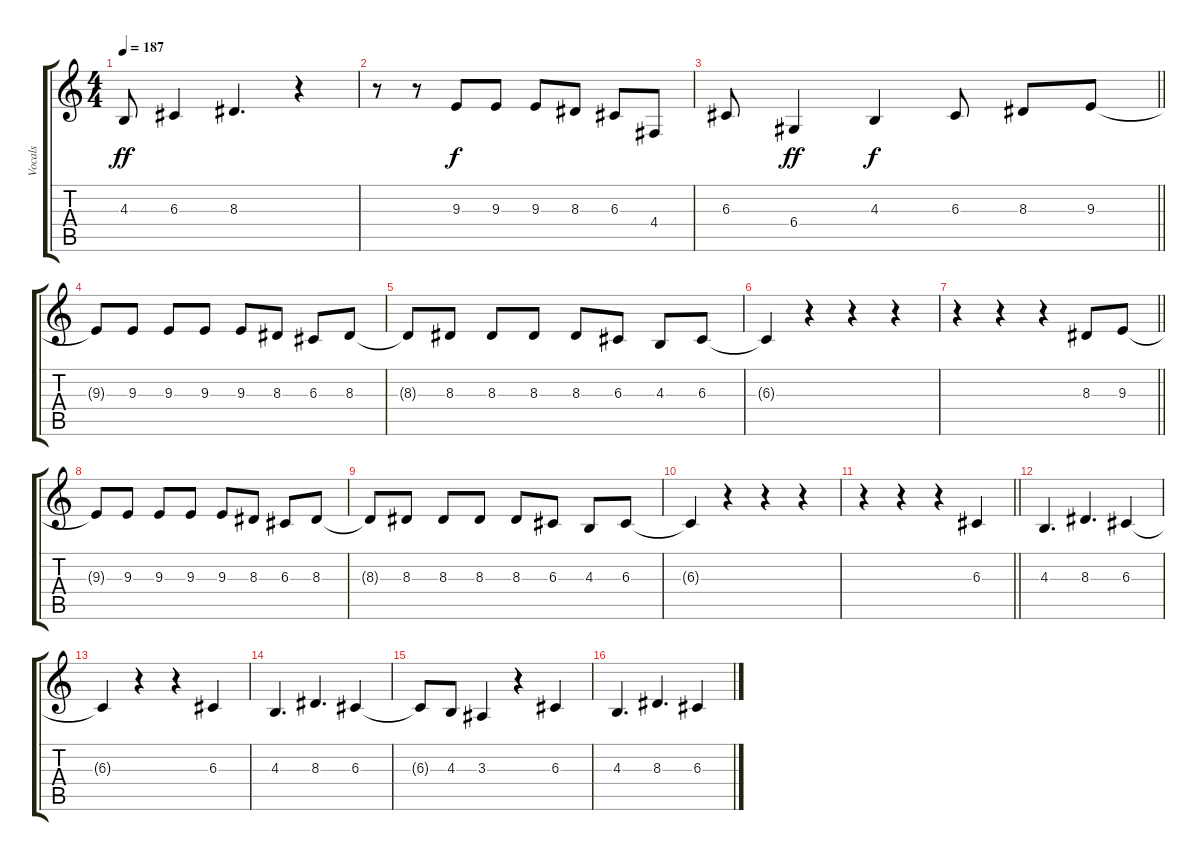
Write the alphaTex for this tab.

\track ("Vocals" "Vocals") {instrument clarinet}
\staff {score tabs}
\tuning (E4 B3 G3 D3 A2 E2) {hide}
\ts (4 4)
\tempo 187
\clef g2
\ks c
4.3.8{dy ff} 6.3.4 8.3.4{d} r.4 |
r.8 r.8 9.3.8{dy f} 9.3.8 9.3.8 8.3.8 6.3.8 4.4.8 |
\barLineRight lightlight
6.3.8 6.4.4{dy ff} 4.3.4{dy f} 6.3.8 8.3.8 9.3.8 |
9.3{t}.8 9.3.8 9.3.8 9.3.8 9.3.8 8.3.8 6.3.8 8.3.8 |
8.3{t}.8 8.3.8 8.3.8 8.3.8 8.3.8 6.3.8 4.3.8 6.3.8 |
6.3{t}.4 r.4 r.4 r.4 |
\barLineRight lightlight
r.4 r.4 r.4 8.3.8 9.3.8 |
9.3{t}.8 9.3.8 9.3.8 9.3.8 9.3.8 8.3.8 6.3.8 8.3.8 |
8.3{t}.8 8.3.8 8.3.8 8.3.8 8.3.8 6.3.8 4.3.8 6.3.8 |
6.3{t}.4 r.4 r.4 r.4 |
\barLineRight lightlight
r.4 r.4 r.4 6.3.4 |
4.3.4{d} 8.3.4{d} 6.3.4 |
6.3{t}.4 r.4 r.4 6.3.4 |
4.3.4{d} 8.3.4{d} 6.3.4 |
6.3{t}.8 4.3.8 3.3.4 r.4 6.3.4 |
4.3.4{d} 8.3.4{d} 6.3.4
